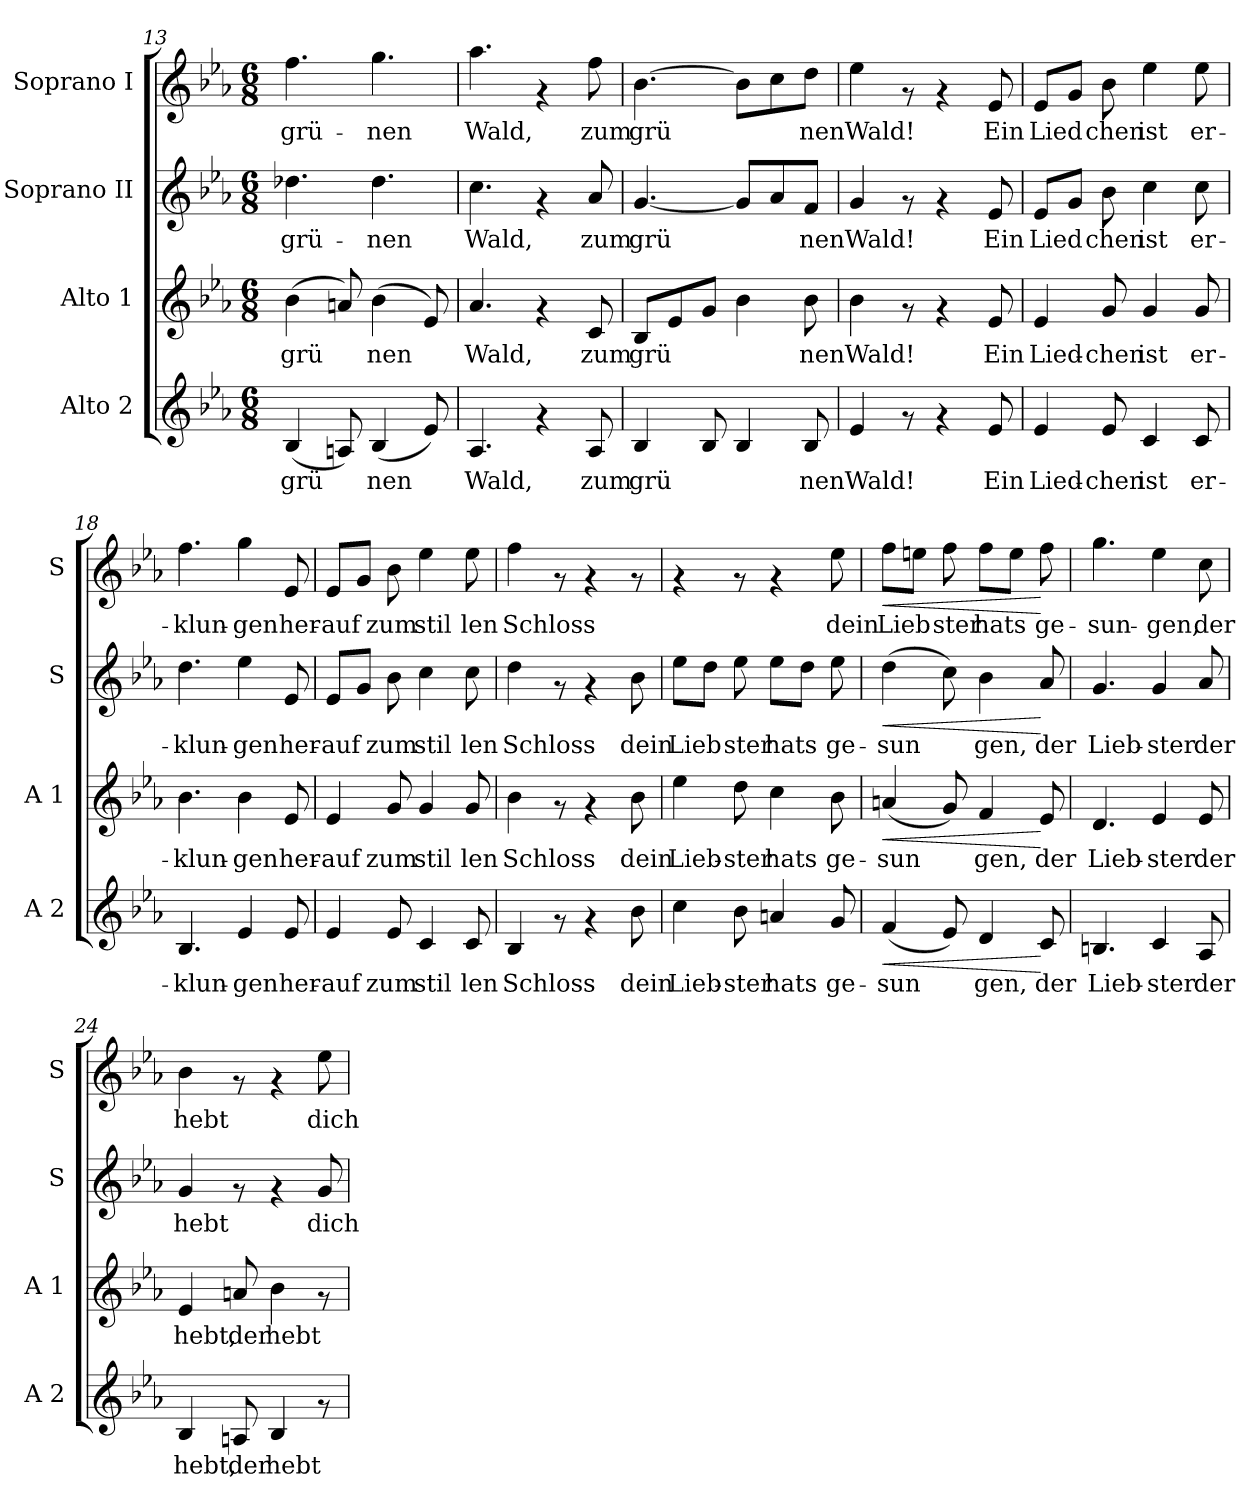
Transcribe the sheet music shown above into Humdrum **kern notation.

**kern	**text	**dynam	**kern	**text	**dynam	**kern	**text	**dynam	**kern	**text	**dynam
*part4	*part4	*part4	*part3	*part3	*part3	*part2	*part2	*part2	*part1	*part1	*part1
*staff4	*staff4	*staff4	*staff3	*staff3	*staff3	*staff2	*staff2	*staff2	*staff1	*staff1	*staff1
*I"Alto 2	*	*	*I"Alto 1	*	*	*I"Soprano II	*	*	*I"Soprano I	*	*
*I'A 2	*	*	*I'A 1	*	*	*I'S	*	*	*I'S	*	*
*clefG2	*	*	*clefG2	*	*	*clefG2	*	*	*clefG2	*	*
*k[b-e-a-]	*	*	*k[b-e-a-]	*	*	*k[b-e-a-]	*	*	*k[b-e-a-]	*	*
*E-:	*	*	*E-:	*	*	*E-:	*	*	*E-:	*	*
*M6/8	*	*	*M6/8	*	*	*M6/8	*	*	*M6/8	*	*
=13	=13	=13	=13	=13	=13	=13	=13	=13	=13	=13	=13
!	!LO:LY:b:cj	!	!	!LO:LY:b:cj	!	!	!LO:LY:b:cj	!	!	!LO:LY:b:cj	!
(<4B-/	grü-	.	(>4b-\	grü-	.	4.dd-X\	grü-	.	4.ff\	grü-	.
!	!LO:LY:b:cj	!	!	!LO:LY:b:cj	!	!	!	!	!	!	!
8An/)	--	.	8an/)	--	.	.	.	.	.	.	.
!	!LO:LY:b:cj	!	!	!LO:LY:b:cj	!	!	!LO:LY:b:cj	!	!	!LO:LY:b:cj	!
(<4B-/	-nen	.	(>4b-\	-nen	.	4.dd-\	-nen	.	4.gg\	-nen	.
!	!LO:LY:b:cj	!	!	!LO:LY:b:cj	!	!	!	!	!	!	!
8e-/)	.	.	8e-/)	.	.	.	.	.	.	.	.
=14	=14	=14	=14	=14	=14	=14	=14	=14	=14	=14	=14
!	!LO:LY:b:cj	!	!	!LO:LY:b:cj	!	!	!LO:LY:b:cj	!	!	!LO:LY:b:cj	!
4.A-/	Wald,	.	4.a-/	Wald,	.	4.cc\	Wald,	.	4.aa-\	Wald,	.
4rf	.	.	4rf	.	.	4rf	.	.	4rf	.	.
!	!LO:LY:b:cj	!	!	!LO:LY:b:cj	!	!	!LO:LY:b:cj	!	!	!LO:LY:b:cj	!
8A-/	zum	.	8c/	zum	.	8a-/	zum	.	8ff\	zum	.
=15	=15	=15	=15	=15	=15	=15	=15	=15	=15	=15	=15
!	!LO:LY:b:cj	!	!	!LO:LY:b:cj	!	!	!LO:LY:b:cj	!	!	!LO:LY:b:cj	!
4B-/	grü-	.	8B-/L	grü-	.	[<4.g/	grü-	.	[>4.b-\	grü-	.
!	!	!	!	!LO:LY:b:cj	!	!	!	!	!	!	!
.	.	.	8e-/	--	.	.	.	.	.	.	.
!	!LO:LY:b:cj	!	!	!LO:LY:b:cj	!	!	!	!	!	!	!
8B-/	--	.	8g/J	--	.	.	.	.	.	.	.
!	!LO:LY:b:cj	!	!	!LO:LY:b:cj	!	!	!LO:LY:b:cj	!	!	!LO:LY:b:cj	!
4B-/	--	.	4b-\	--	.	8g/L]	--	.	8b-\L]	--	.
!	!	!	!	!	!	!	!LO:LY:b:cj	!	!	!LO:LY:b:cj	!
.	.	.	.	.	.	8a-/	--	.	8cc\	--	.
!	!LO:LY:b:cj	!	!	!LO:LY:b:cj	!	!	!LO:LY:b:cj	!	!	!LO:LY:b:cj	!
8B-/	-nen	.	8b-\	-nen	.	8f/J	-nen	.	8dd\J	-nen	.
=16	=16	=16	=16	=16	=16	=16	=16	=16	=16	=16	=16
!	!LO:LY:b:cj	!	!	!LO:LY:b:cj	!	!	!LO:LY:b:cj	!	!	!LO:LY:b:cj	!
4e-/	Wald!	.	4b-\	Wald!	.	4g/	Wald!	.	4ee-\	Wald!	.
8rf	.	.	8rf	.	.	8rf	.	.	8rf	.	.
4rf	.	.	4rf	.	.	4rf	.	.	4rf	.	.
!	!LO:LY:b:cj	!	!	!LO:LY:b:cj	!	!	!LO:LY:b:cj	!	!	!LO:LY:b:cj	!
8e-/	Ein	.	8e-/	Ein	.	8e-/	Ein	.	8e-/	Ein	.
=17	=17	=17	=17	=17	=17	=17	=17	=17	=17	=17	=17
!	!LO:LY:b:cj	!	!	!LO:LY:b:cj	!	!	!LO:LY:b:cj	!	!	!LO:LY:b:cj	!
4e-/	Lied-	.	4e-/	Lied-	.	8e-/L	Lied-	.	8e-/L	Lied-	.
!	!	!	!	!	!	!	!LO:LY:b:cj	!	!	!LO:LY:b:cj	!
.	.	.	.	.	.	8g/J	--	.	8g/J	--	.
!	!LO:LY:b:cj	!	!	!LO:LY:b:cj	!	!	!LO:LY:b:cj	!	!	!LO:LY:b:cj	!
8e-/	-chen	.	8g/	-chen	.	8b-\	-chen	.	8b-\	-chen	.
!	!LO:LY:b:cj	!	!	!LO:LY:b:cj	!	!	!LO:LY:b:cj	!	!	!LO:LY:b:cj	!
4c/	ist	.	4g/	ist	.	4cc\	ist	.	4ee-\	ist	.
!	!LO:LY:b:cj	!	!	!LO:LY:b:cj	!	!	!LO:LY:b:cj	!	!	!LO:LY:b:cj	!
8c/	er-	.	8g/	er-	.	8cc\	er-	.	8ee-\	er-	.
!!LO:LB:g=z
=18	=18	=18	=18	=18	=18	=18	=18	=18	=18	=18	=18
!	!LO:LY:b:cj	!	!	!LO:LY:b:cj	!	!	!LO:LY:b:cj	!	!	!LO:LY:b:cj	!
4.B-/	-klun-	.	4.b-\	-klun-	.	4.dd\	-klun-	.	4.ff\	-klun-	.
!	!LO:LY:b:cj	!	!	!LO:LY:b:cj	!	!	!LO:LY:b:cj	!	!	!LO:LY:b:cj	!
4e-/	-gen	.	4b-\	-gen	.	4ee-\	-gen	.	4gg\	-gen	.
!	!LO:LY:b:cj	!	!	!LO:LY:b:cj	!	!	!LO:LY:b:cj	!	!	!LO:LY:b:cj	!
8e-/	her-	.	8e-/	her-	.	8e-/	her-	.	8e-/	her-	.
=19	=19	=19	=19	=19	=19	=19	=19	=19	=19	=19	=19
!	!LO:LY:b:cj	!	!	!LO:LY:b:cj	!	!	!LO:LY:b:cj	!	!	!LO:LY:b:cj	!
4e-/	-auf	.	4e-/	-auf	.	8e-/L	-auf	.	8e-/L	-auf	.
!	!	!	!	!	!	!	!LO:LY:b:cj	!	!	!LO:LY:b:cj	!
.	.	.	.	.	.	8g/J	.	.	8g/J	.	.
!	!LO:LY:b:cj	!	!	!LO:LY:b:cj	!	!	!LO:LY:b:cj	!	!	!LO:LY:b:cj	!
8e-/	zum	.	8g/	zum	.	8b-\	zum	.	8b-\	zum	.
!	!LO:LY:b:cj	!	!	!LO:LY:b:cj	!	!	!LO:LY:b:cj	!	!	!LO:LY:b:cj	!
4c/	stil	.	4g/	stil	.	4cc\	stil	.	4ee-\	stil	.
!	!LO:LY:b:cj	!	!	!LO:LY:b:cj	!	!	!LO:LY:b:cj	!	!	!LO:LY:b:cj	!
8c/	len	.	8g/	len	.	8cc\	len	.	8ee-\	len	.
=20	=20	=20	=20	=20	=20	=20	=20	=20	=20	=20	=20
!	!LO:LY:b:cj	!	!	!LO:LY:b:cj	!	!	!LO:LY:b:cj	!	!	!LO:LY:b:cj	!
4B-/	Schloss	.	4b-\	Schloss	.	4dd\	Schloss	.	4ff\	Schloss	.
8rf	.	.	8rf	.	.	8rf	.	.	8rf	.	.
4rf	.	.	4rf	.	.	4rf	.	.	4rf	.	.
!	!LO:LY:b:cj	!	!	!LO:LY:b:cj	!	!	!LO:LY:b:cj	!	!	!	!
8b-\	dein	.	8b-\	dein	.	8b-\	dein	.	8rf	.	.
=21	=21	=21	=21	=21	=21	=21	=21	=21	=21	=21	=21
!	!LO:LY:b:cj	!	!	!LO:LY:b:cj	!	!	!LO:LY:b:cj	!	!	!	!
4cc\	Lieb-	.	4ee-\	Lieb-	.	8ee-\L	Lieb-	.	4rf	.	.
!	!	!	!	!	!	!	!LO:LY:b:cj	!	!	!	!
.	.	.	.	.	.	8dd\J	--	.	.	.	.
!	!LO:LY:b:cj	!	!	!LO:LY:b:cj	!	!	!LO:LY:b:cj	!	!	!	!
8b-\	-ster	.	8dd\	-ster	.	8ee-\	-ster	.	8rf	.	.
!	!LO:LY:b:cj	!	!	!LO:LY:b:cj	!	!	!LO:LY:b:cj	!	!	!	!
4an/	hats	.	4cc\	hats	.	8ee-\L	hats	.	4rf	.	.
!	!	!	!	!	!	!	!LO:LY:b:cj	!	!	!	!
.	.	.	.	.	.	8dd\J	.	.	.	.	.
!	!LO:LY:b:cj	!	!	!LO:LY:b:cj	!	!	!LO:LY:b:cj	!	!	!LO:LY:b:cj	!
8g/	ge-	.	8b-\	ge-	.	8ee-\	ge-	.	8ee-\	dein	.
=22	=22	=22	=22	=22	=22	=22	=22	=22	=22	=22	=22
!	!LO:LY:b:cj	!LO:HP:b	!	!LO:LY:b:cj	!LO:HP:b	!	!LO:LY:b:cj	!LO:HP:b	!	!LO:LY:b:cj	!LO:HP:b
(<4f/	-sun-	<	(<4an/	-sun-	<	(>4dd\	-sun-	<	8ff\L	Lieb-	<
!	!	!	!	!	!	!	!	!	!	!LO:LY:b:cj	!
.	.	.	.	.	.	.	.	.	8een\J	--	.
!	!LO:LY:b:cj	!	!	!LO:LY:b:cj	!	!	!LO:LY:b:cj	!	!	!LO:LY:b:cj	!
8e-/)	--	.	8g/)	--	.	8cc\)	--	.	8ff\	-ster	.
!	!LO:LY:b:cj	!	!	!LO:LY:b:cj	!	!	!LO:LY:b:cj	!	!	!LO:LY:b:cj	!
4d/	-gen,	.	4f/	-gen,	.	4b-\	-gen,	.	8ff\L	hats	.
!	!	!	!	!	!	!	!	!	!	!LO:LY:b:cj	!
.	.	.	.	.	.	.	.	.	8ee\J	.	.
!	!LO:LY:b:cj	!	!	!LO:LY:b:cj	!	!	!LO:LY:b:cj	!	!	!LO:LY:b:cj	!
8c/	der	[	8e-/	der	[	8a-/	der	[	8ff\	ge-	[
!!LO:LB:g=z
=23	=23	=23	=23	=23	=23	=23	=23	=23	=23	=23	=23
!	!LO:LY:b:cj	!	!	!LO:LY:b:cj	!	!	!LO:LY:b:cj	!	!	!LO:LY:b:cj	!
4.Bn/	Lieb-	.	4.d/	Lieb-	.	4.g/	Lieb-	.	4.gg\	-sun-	.
!	!LO:LY:b:cj	!	!	!LO:LY:b:cj	!	!	!LO:LY:b:cj	!	!	!LO:LY:b:cj	!
4c/	-ster	.	4e-/	-ster	.	4g/	-ster	.	4ee-\	-gen,	.
!	!LO:LY:b:cj	!	!	!LO:LY:b:cj	!	!	!LO:LY:b:cj	!	!	!LO:LY:b:cj	!
8A-/	der	.	8e-/	der	.	8a-/	der	.	8cc\	der	.
=24	=24	=24	=24	=24	=24	=24	=24	=24	=24	=24	=24
!	!LO:LY:b:cj	!	!	!LO:LY:b:cj	!	!	!LO:LY:b:cj	!	!	!LO:LY:b:cj	!
4B-/	hebt,	.	4e-/	hebt,	.	4g/	hebt	.	4b-\	hebt	.
!	!LO:LY:b:cj	!	!	!LO:LY:b:cj	!	!	!	!	!	!	!
8An/	der	.	8an/	der	.	8rf	.	.	8rf	.	.
!	!LO:LY:b:cj	!	!	!LO:LY:b:cj	!	!	!	!	!	!	!
4B-/	hebt	.	4b-\	hebt	.	4rf	.	.	4rf	.	.
!	!	!	!	!	!	!	!LO:LY:b:cj	!	!	!LO:LY:b:cj	!
8rf	.	.	8rf	.	.	8g/	dich	.	8ee-\	dich	.
=	=	=	=	=	=	=	=	=	=	=	=
*-	*-	*-	*-	*-	*-	*-	*-	*-	*-	*-	*-
